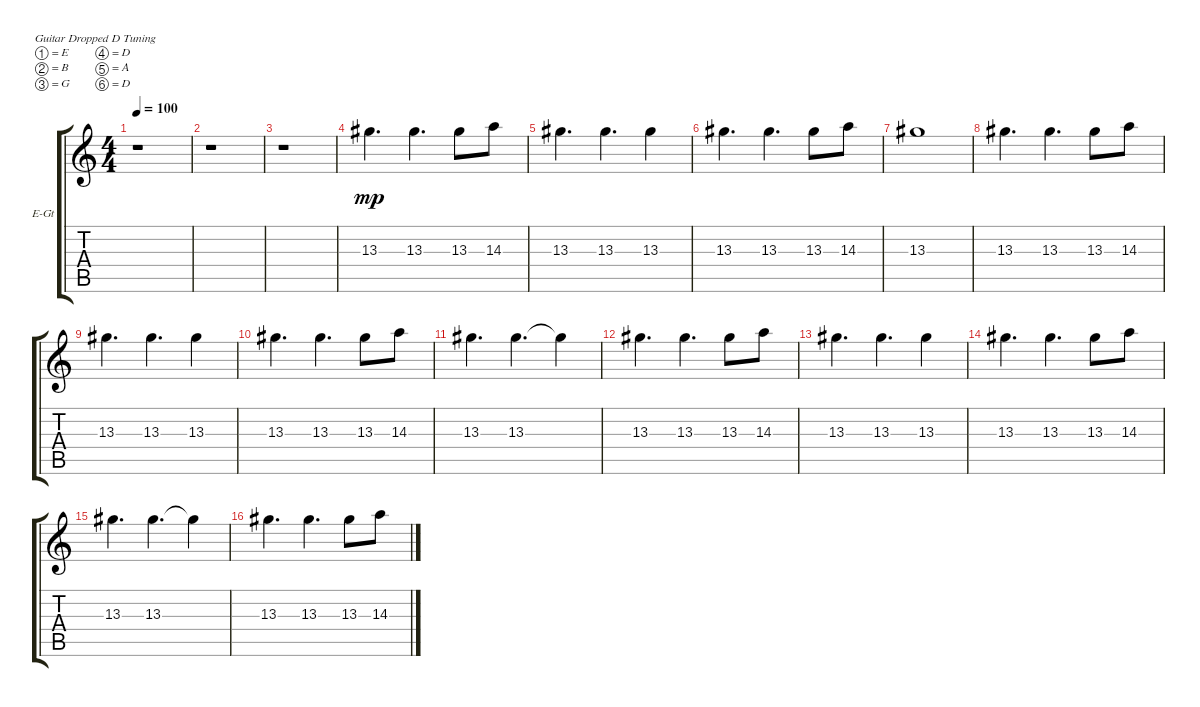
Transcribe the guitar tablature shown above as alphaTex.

\bracketExtendMode groupsimilarinstruments
\firstSystemTrackNameOrientation horizontal
\otherSystemsTrackNameOrientation horizontal
\track ("Overdriven-guitar (Richard)" "E-Gt") {instrument overdrivenguitar}
\staff {score tabs}
\tuning (E4 B3 G3 D3 A2 D2)
\ts (4 4)
\tempo 100
\clef g2
\ks c
r.1{dy f} |
r.1 |
r.1 |
13.3.4{d dy mp} 13.3.4{d} 13.3.8 14.3.8 |
13.3.4{d} 13.3.4{d} 13.3.4 |
13.3.4{d} 13.3.4{d} 13.3.8 14.3.8 |
13.3.1 |
13.3.4{d} 13.3.4{d} 13.3.8 14.3.8 |
13.3.4{d} 13.3.4{d} 13.3.4 |
13.3.4{d} 13.3.4{d} 13.3.8 14.3.8 |
13.3.4{d} 13.3.4{d} 13.3{t}.4 |
13.3.4{d} 13.3.4{d} 13.3.8 14.3.8 |
13.3.4{d} 13.3.4{d} 13.3.4 |
13.3.4{d} 13.3.4{d} 13.3.8 14.3.8 |
13.3.4{d} 13.3.4{d} 13.3{t}.4 |
13.3.4{d} 13.3.4{d} 13.3.8 14.3.8
